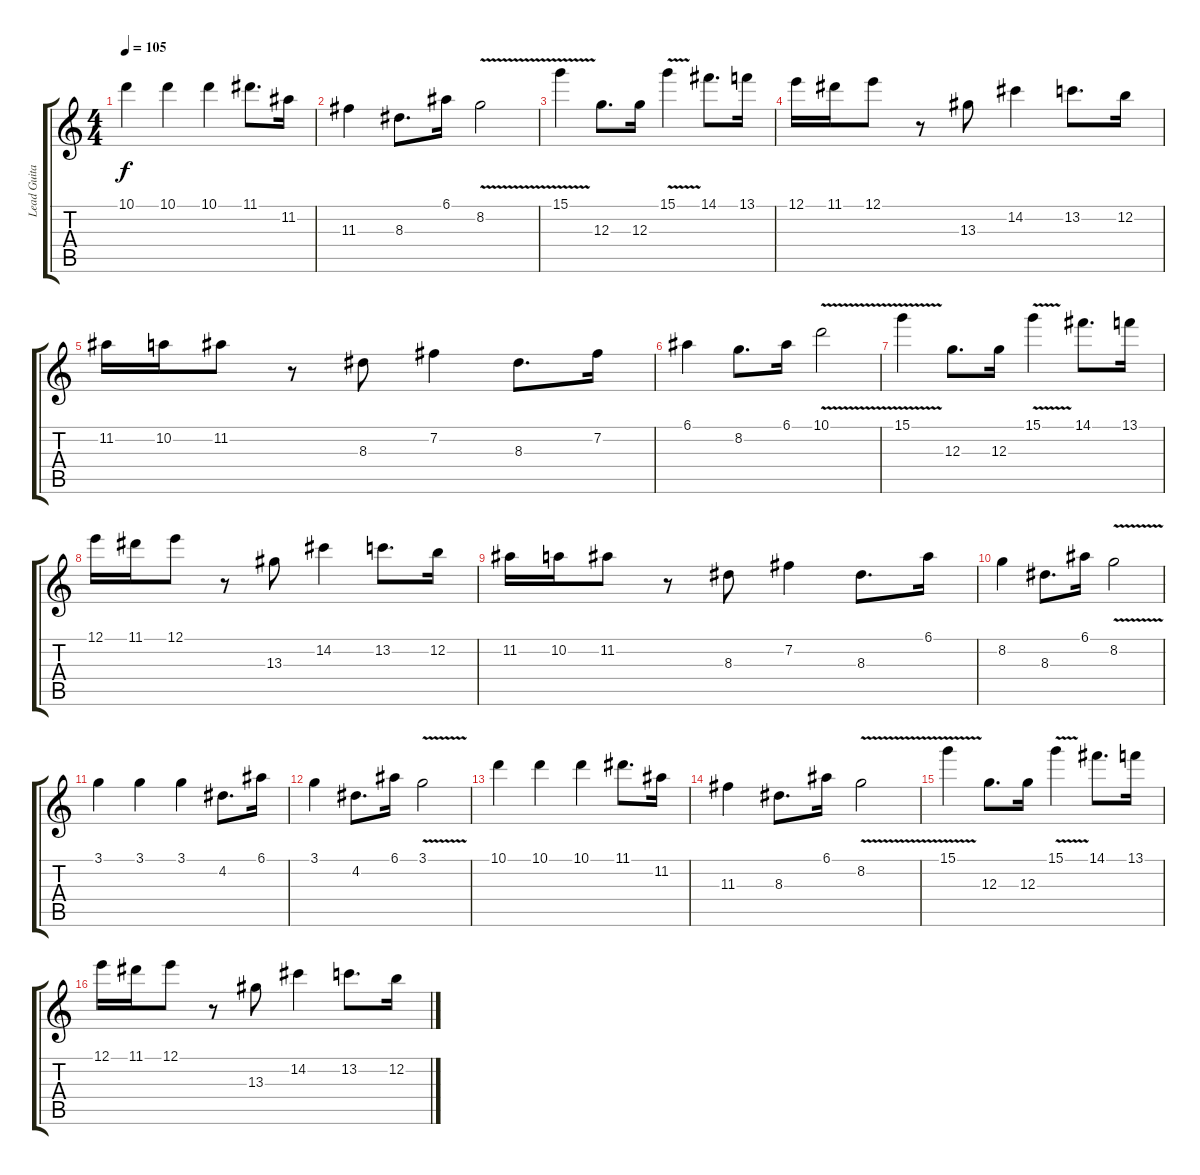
\track ("Lead Guitar I" "Lead Guita") {instrument distortionguitar}
\staff {score tabs}
\tuning (E4 B3 G3 D3 A2 E2) {hide}
\ts (4 4)
\tempo 105
\clef g2
\ks c
10.1.4{dy f} 10.1.4 10.1.4 11.1.8{d} 11.2.16 |
11.3.4 8.3.8{d} 6.1.16 8.2{v}.2 |
15.1{v}.4 12.3.8{d} 12.3.16 15.1{v}.4 14.1.8{d} 13.1.16 |
12.1.16 11.1.16 12.1.8 r.8 13.3.8 14.2.4 13.2.8{d} 12.2.16 |
11.2.16 10.2.16 11.2.8 r.8 8.3.8 7.2.4 8.3.8{d} 7.2.16 |
6.1.4 8.2.8{d} 6.1.16 10.1{v}.2 |
15.1{v}.4 12.3.8{d} 12.3.16 15.1{v}.4 14.1.8{d} 13.1.16 |
12.1.16 11.1.16 12.1.8 r.8 13.3.8 14.2.4 13.2.8{d} 12.2.16 |
11.2.16 10.2.16 11.2.8 r.8 8.3.8 7.2.4 8.3.8{d} 6.1.16 |
8.2.4 8.3.8{d} 6.1.16 8.2{v}.2 |
3.1.4 3.1.4 3.1.4 4.2.8{d} 6.1.16 |
3.1.4 4.2.8{d} 6.1.16 3.1{v}.2 |
10.1.4 10.1.4 10.1.4 11.1.8{d} 11.2.16 |
11.3.4 8.3.8{d} 6.1.16 8.2{v}.2 |
15.1{v}.4 12.3.8{d} 12.3.16 15.1{v}.4 14.1.8{d} 13.1.16 |
12.1.16 11.1.16 12.1.8 r.8 13.3.8 14.2.4 13.2.8{d} 12.2.16
